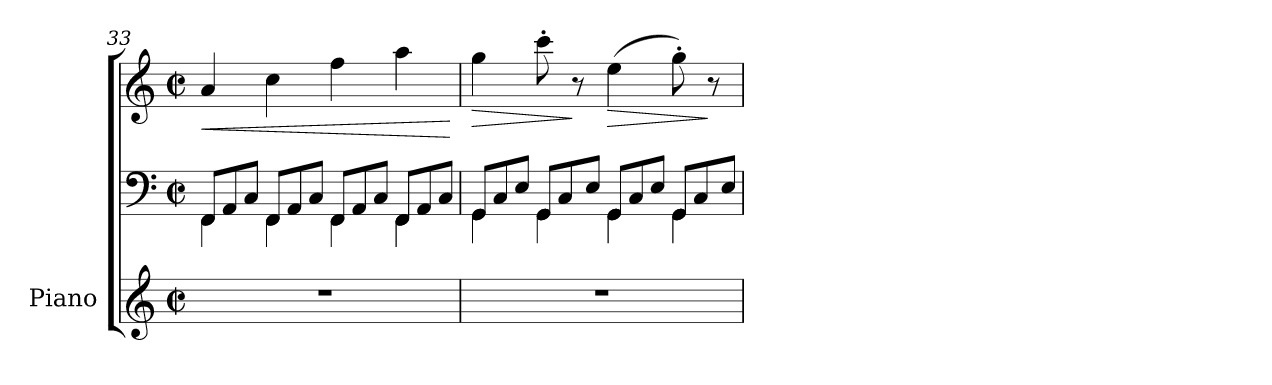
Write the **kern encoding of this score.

**kern	**kern	**kern	**dynam
*part1	*part1	*part1	*part1
*staff3	*staff2	*staff1	*staff1/2/3
*I"Piano	*	*	*
*I'Pno	*	*	*
!!LO:LB:g=z
*clefG2	*clefF4	*clefG2	*
*k[]	*k[]	*k[]	*
*M2/2	*M2/2	*M2/2	*
*met(c|)	*met(c|)	*met(c|)	*
*	*Xtuplet	*	*
=33	=33	=33	=33
*	*^	*	*
!	!	!	!	!LO:HP:b
1r	12FF/L	4FF\	4a/	<
.	12AA/	.	.	.
.	12C/J	.	.	.
.	12FF/L	4FF\	4cc\	.
.	12AA/	.	.	.
.	12C/J	.	.	.
.	12FF/L	4FF\	4ff\	.
.	12AA/	.	.	.
.	12C/J	.	.	.
.	12FF/L	4FF\	4aa\	.
.	12AA/	.	.	.
.	12C/J	.	.	.
*	*v	*v	*	*
.	.	.	[
=34	=34	=34	=34
*	*^	*	*
!	!	!	!	!LO:HP:b
1r	12GG/L	4GG\	4gg\	>
.	12C/	.	.	.
.	12E/J	.	.	.
.	12GG/L	4GG\	8ccc'\	.
.	12C/	.	.	.
.	.	.	8r	]
.	12E/J	.	.	.
!	!	!	!	!LO:HP:b
.	12GG/L	4GG\	(>4ee\	>
.	12C/	.	.	.
.	12E/J	.	.	.
.	12GG/L	4GG\	8gg'\)	.
.	12C/	.	.	.
.	.	.	8r	]
.	12E/J	.	.	.
*	*v	*v	*	*
=	=	=	=
*-	*-	*-	*-
